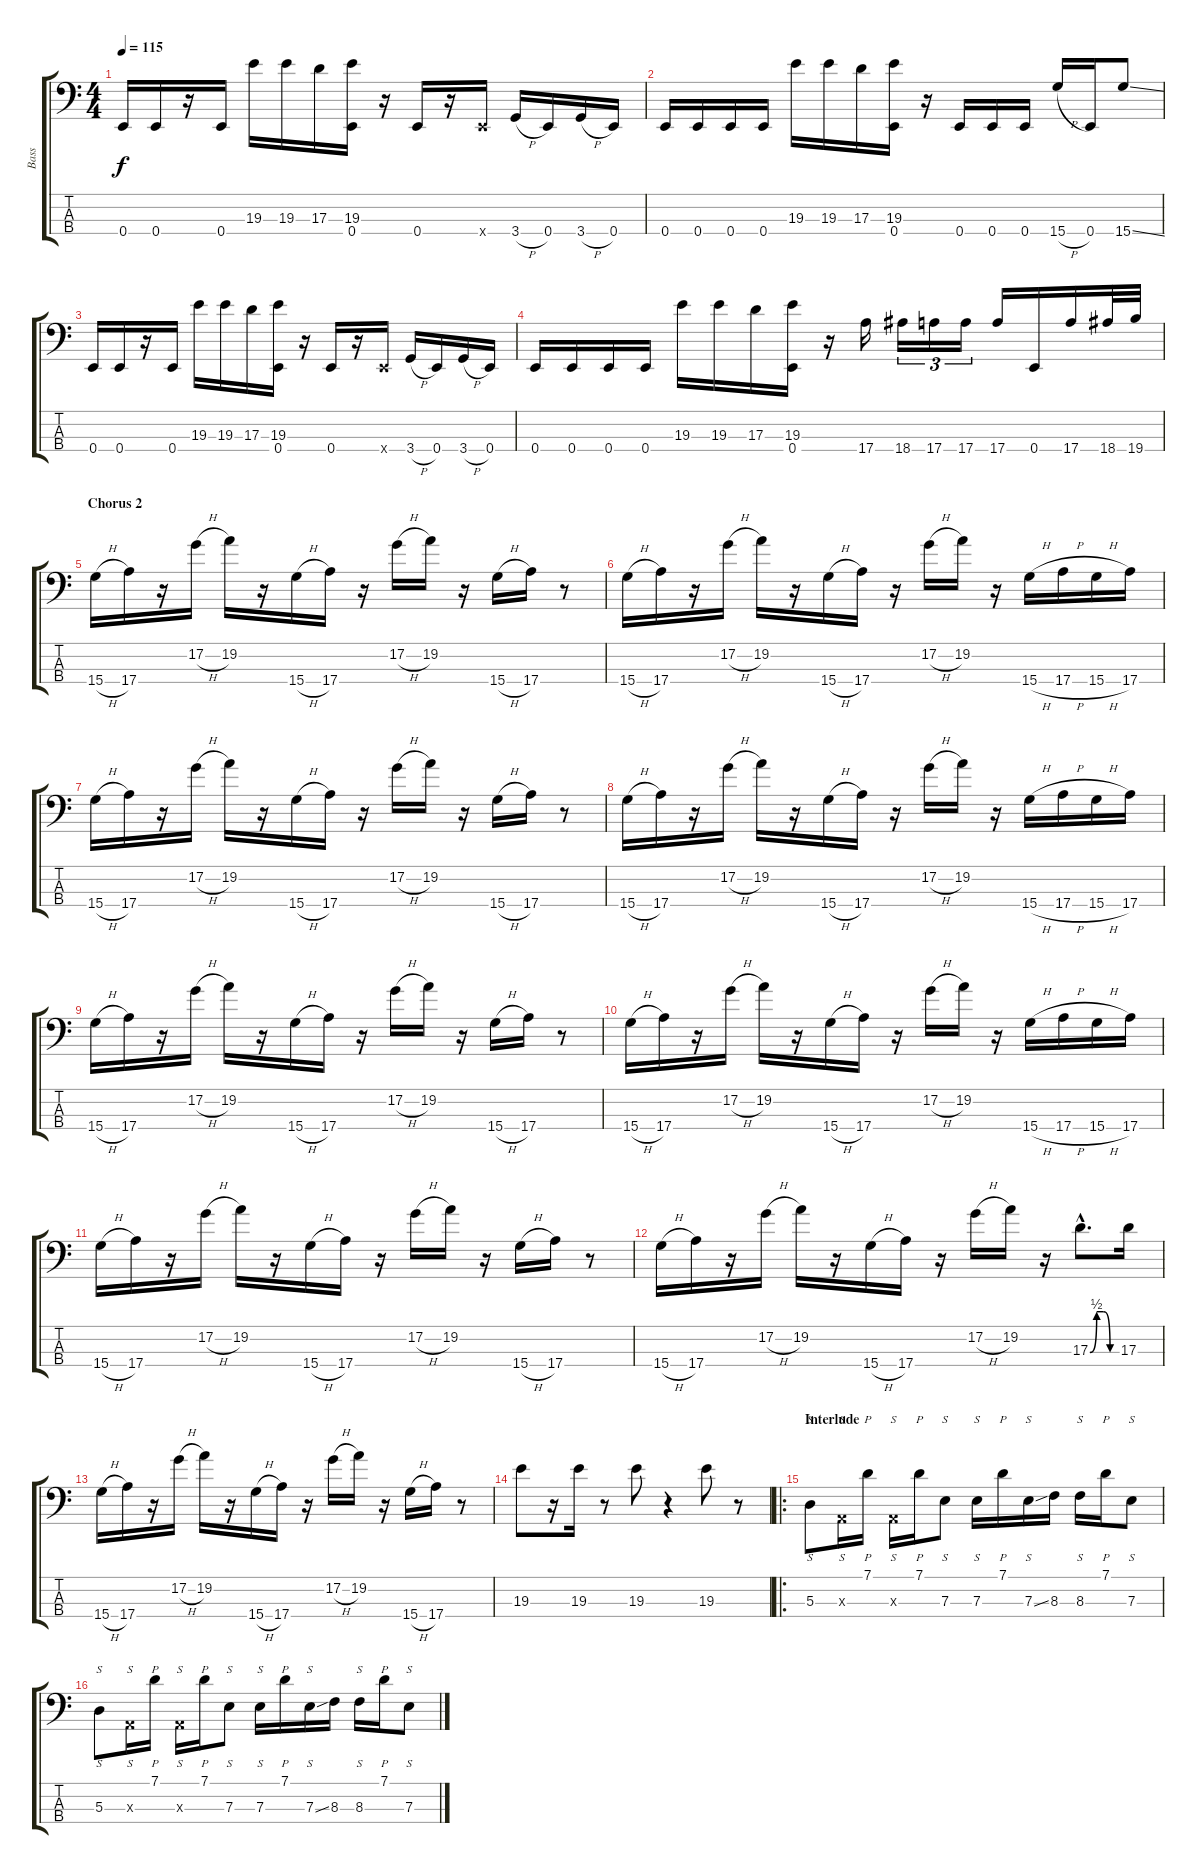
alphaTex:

\track ("Bass" "Bass") {instrument electricbassfinger}
\staff {score tabs}
\tuning (G2 D2 A1 E1) {hide}
\ts (4 4)
\tempo 115
\clef f4
\ks c
0.4.16{dy f} 0.4.16 r.16 0.4.16 19.3.16 19.3.16 17.3.16 (19.3 0.4).16 r.16 0.4.16 r.16 0.4{x}.16 3.4{h}.16 0.4.16 3.4{h}.16 0.4.16 |
0.4.16 0.4.16 0.4.16 0.4.16 19.3.16 19.3.16 17.3.16 (19.3 0.4).16 r.16 0.4.16 0.4.16 0.4.16 15.4{h}.16 0.4.16 15.4{ss}.8 |
0.4.16 0.4.16 r.16 0.4.16 19.3.16 19.3.16 17.3.16 (19.3 0.4).16 r.16 0.4.16 r.16 0.4{x}.16 3.4{h}.16 0.4.16 3.4{h}.16 0.4.16 |
0.4.16 0.4.16 0.4.16 0.4.16 19.3.16 19.3.16 17.3.16 (19.3 0.4).16 r.16 17.4.16 18.4.16{tu (3 2)} 17.4.16{tu (3 2)} 17.4.16{tu (3 2)} 17.4.16 0.4.16 17.4.16 18.4.32 19.4.32 |
\section ("" "Chorus 2")
15.4{h}.16 17.4.16 r.16 17.2{h}.16 19.2.16 r.16 15.4{h}.16 17.4.16 r.16 17.2{h}.16 19.2.16 r.16 15.4{h}.16 17.4.16 r.8 |
15.4{h}.16 17.4.16 r.16 17.2{h}.16 19.2.16 r.16 15.4{h}.16 17.4.16 r.16 17.2{h}.16 19.2.16 r.16 15.4{h}.16 17.4{h}.16 15.4{h}.16 17.4.16 |
15.4{h}.16 17.4.16 r.16 17.2{h}.16 19.2.16 r.16 15.4{h}.16 17.4.16 r.16 17.2{h}.16 19.2.16 r.16 15.4{h}.16 17.4.16 r.8 |
15.4{h}.16 17.4.16 r.16 17.2{h}.16 19.2.16 r.16 15.4{h}.16 17.4.16 r.16 17.2{h}.16 19.2.16 r.16 15.4{h}.16 17.4{h}.16 15.4{h}.16 17.4.16 |
15.4{h}.16 17.4.16 r.16 17.2{h}.16 19.2.16 r.16 15.4{h}.16 17.4.16 r.16 17.2{h}.16 19.2.16 r.16 15.4{h}.16 17.4.16 r.8 |
15.4{h}.16 17.4.16 r.16 17.2{h}.16 19.2.16 r.16 15.4{h}.16 17.4.16 r.16 17.2{h}.16 19.2.16 r.16 15.4{h}.16 17.4{h}.16 15.4{h}.16 17.4.16 |
15.4{h}.16 17.4.16 r.16 17.2{h}.16 19.2.16 r.16 15.4{h}.16 17.4.16 r.16 17.2{h}.16 19.2.16 r.16 15.4{h}.16 17.4.16 r.8 |
15.4{h}.16 17.4.16 r.16 17.2{h}.16 19.2.16 r.16 15.4{h}.16 17.4.16 r.16 17.2{h}.16 19.2.16 r.16 17.3{be (custom 0 0 15 2 30 2 45 0 60 0) hac}.8{d} 17.3.16 |
15.4{h}.16 17.4.16 r.16 17.2{h}.16 19.2.16 r.16 15.4{h}.16 17.4.16 r.16 17.2{h}.16 19.2.16 r.16 15.4{h}.16 17.4.16 r.8 |
19.3.8 r.16 19.3.16 r.8 19.3.8 r.4 19.3.8 r.8 |
\ro
\section ("" "Interlude")
5.3.8{s instrument slapbass1} 0.3{x}.16{s} 7.1.16{p} 0.3{x}.16{s} 7.1.16{p} 7.3.8{s} 7.3.16{s} 7.1.16{p} 7.3{ss}.16{s} 8.3.16 8.3.16{s} 7.1.16{p} 7.3.8{s} |
5.3.8{s} 0.3{x}.16{s} 7.1.16{p} 0.3{x}.16{s} 7.1.16{p} 7.3.8{s} 7.3.16{s} 7.1.16{p} 7.3{ss}.16{s} 8.3.16 8.3.16{s} 7.1.16{p} 7.3.8{s}
